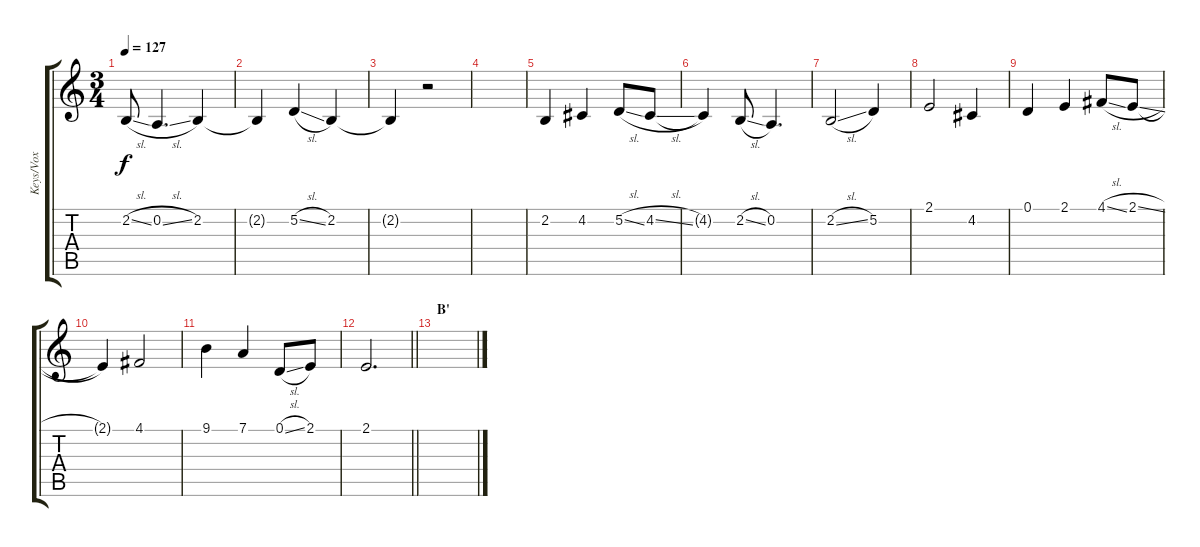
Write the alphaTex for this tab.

\track ("Keys/Vox" "Keys/Vox") {instrument lead2sawtooth}
\staff {score tabs}
\tuning (D4 A3 F3 C3 G2 C2) {hide}
\ts (3 4)
\tempo 127
\clef g2
\ks c
2.2{sl}.8{dy f} 0.2{sl}.4{d} 2.2.4 |
2.2{t}.4 5.2{sl}.4 2.2.4 |
2.2{t}.4 r.2 |
|
2.2.4 4.2.4 5.2{sl}.8 4.2{sl}.8 |
4.2{t}.4 2.2{sl}.8 0.2.4{d} |
2.2{sl}.2 5.2.4 |
2.1.2 4.2.4 |
0.1.4 2.1.4 4.1{sl}.8 2.1{sl}.8 |
2.1{t}.4 4.1.2 |
9.1.4 7.1.4 0.1{sl}.8 2.1.8 |
\barLineRight lightlight
2.1.2{d} |
\section ("" "B'")
